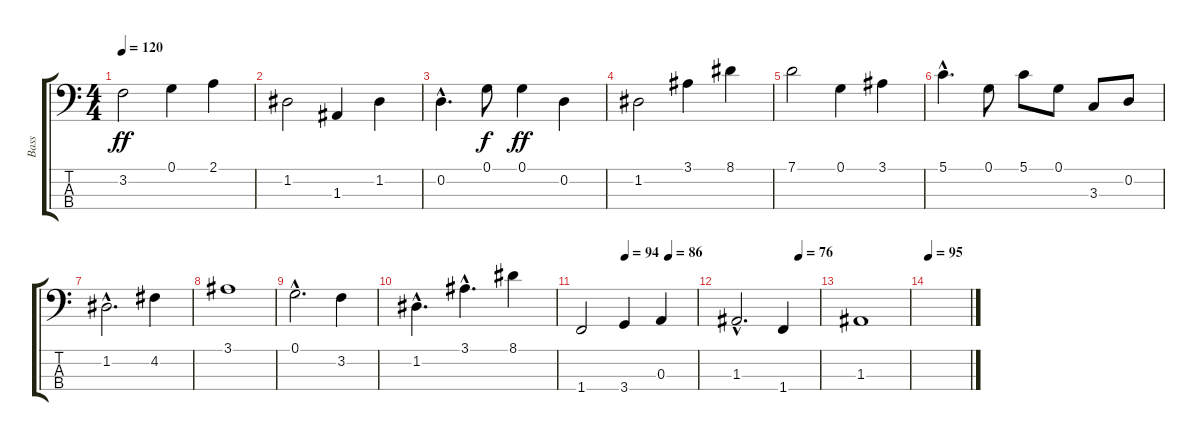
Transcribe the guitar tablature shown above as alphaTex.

\track ("Bass" "Bass") {instrument electricbassfinger}
\staff {score tabs}
\tuning (G2 D2 A1 E1) {hide}
\ts (4 4)
\tempo 120
\clef f4
\ks c
3.2.2{dy ff} 0.1.4 2.1.4 |
1.2.2 1.3.4 1.2.4 |
0.2{hac}.4{d} 0.1.8{dy f} 0.1.4{dy ff} 0.2.4 |
1.2.2 3.1.4 8.1.4 |
7.1.2 0.1.4 3.1.4 |
5.1{hac}.4{d} 0.1.8 5.1.8 0.1.8 3.3.8 0.2.8 |
1.2{hac}.2{d} 4.2.4 |
3.1.1 |
0.1{hac}.2{d} 3.2.4 |
1.2{hac}.4{d} 3.1{hac}.4{d} 8.1.4 |
\tempo (94 0.3854166666666667)
\tempo (86 0.7604166666666666)
1.4.2 3.4.4 0.3.4 |
\tempo (76 0.7604166666666666)
1.3{hac}.2{d} 1.4.4 |
1.3.1 |
\tempo 95
